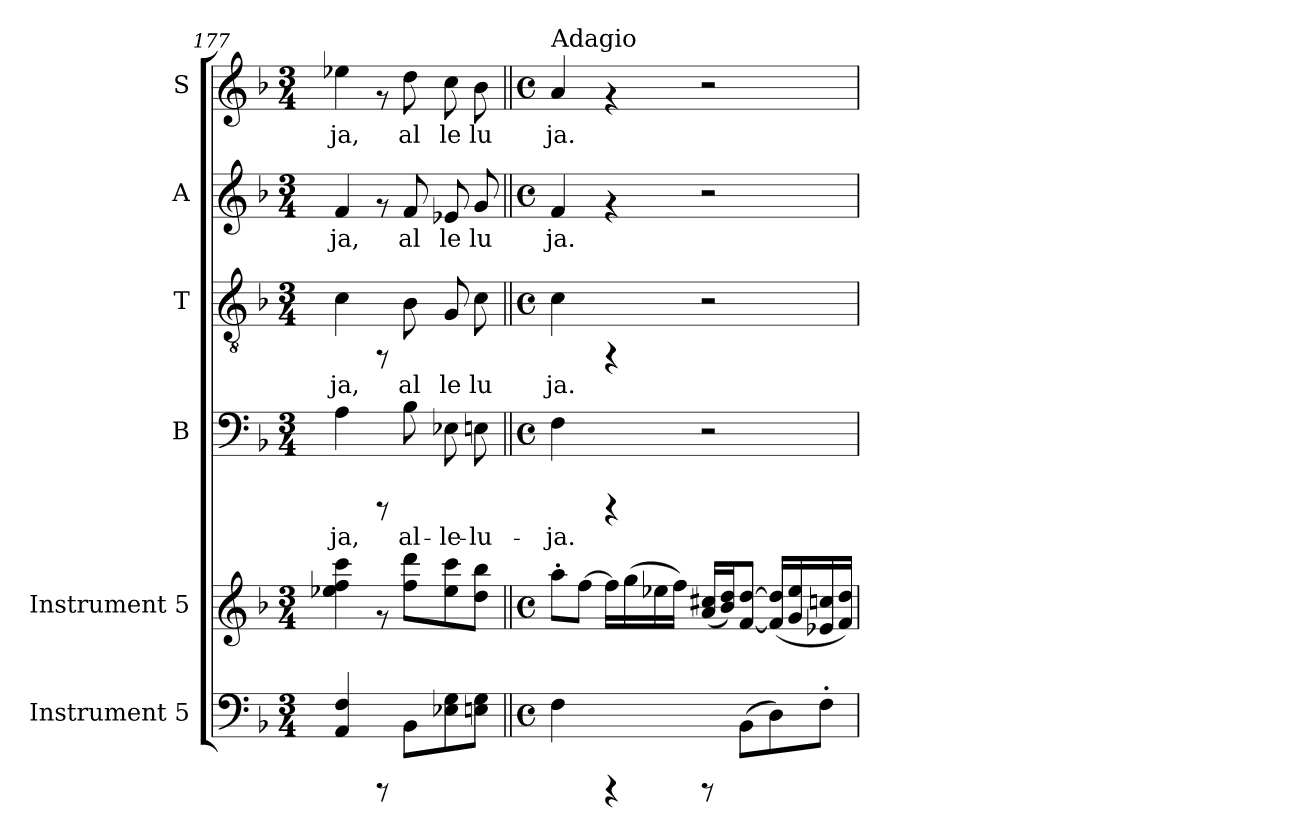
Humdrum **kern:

**kern	**kern	**kern	**text	**kern	**text	**kern	**text	**kern	**text
*part6	*part5	*part4	*part4	*part3	*part3	*part2	*part2	*part1	*part1
*staff6	*staff5	*staff4	*staff4	*staff3	*staff3	*staff2	*staff2	*staff1	*staff1
*I"Instrument 5	*I"Instrument 5	*I"B	*	*I"T	*	*I"A	*	*I"S	*
*	*	*I'B	*	*I'T	*	*I'A	*	*I'S	*
*clefF4	*clefG2	*clefF4	*	*clefGv2	*	*clefG2	*	*clefG2	*
*k[b-]	*k[b-]	*k[b-]	*	*k[b-]	*	*k[b-]	*	*k[b-]	*
*F:	*F:	*F:	*	*F:	*	*F:	*	*F:	*
*M3/4	*M3/4	*M3/4	*	*M3/4	*	*M3/4	*	*M3/4	*
=177	=177	=177	=177	=177	=177	=177	=177	=177	=177
!	!	!	!LO:LY:b:cj	!	!LO:LY:b:cj	!	!LO:LY:b:cj	!	!LO:LY:b:cj
4F/ 4AA/	4ff\ 4ee-X\ 4ccc\	4A\	-ja,	4c\	ja,	4f/	ja,	4ee-X\	ja,
8rCCC	8rf	8rCCC	.	8rFF	.	8rf	.	8rf	.
!	!	!	!LO:LY:b:cj	!	!LO:LY:b:cj	!	!LO:LY:b:cj	!	!LO:LY:b:cj
8BB-\L	8ff\ 8ddd\L	8B-\	al-	8B-\	al	8f/	al	8dd\	al
!	!	!	!LO:LY:b:cj	!	!LO:LY:b:cj	!	!LO:LY:b:cj	!	!LO:LY:b:cj
8E-X\ 8G\	8ccc\ 8ee-\	8E-X\	-le-	8G/	le	8e-X/	le	8cc\	le
!	!	!	!LO:LY:b:cj	!	!LO:LY:b:cj	!	!LO:LY:b:cj	!	!LO:LY:b:cj
8G\ 8En\J	8dd\ 8bb-\J	8En\	-lu-	8c\	lu	8g/	lu	8b-\	lu
=178||	=178||	=178||	=178||	=178||	=178||	=178||	=178||	=178||	=178||
*M4/4	*M4/4	*M4/4	*	*M4/4	*	*M4/4	*	*M4/4	*
*met(c)	*met(c)	*met(c)	*	*met(c)	*	*met(c)	*	*met(c)	*
!	!	!	!	!	!	!	!	!LO:TX:a:t=Adagio	!
!	!	!	!LO:LY:b:cj	!	!LO:LY:b:cj	!	!LO:LY:b:cj	!	!LO:LY:b:cj
4F\	8aa'>\L	4F\	-ja.	4c\	ja.	4f/	ja.	4a/	ja.
.	[>8ff\J	.	.	.	.	.	.	.	.
4rCCC	16ff\L]	4rCCC	.	4rFF	.	4rf	.	4rf	.
.	(>16gg\	.	.	.	.	.	.	.	.
.	16ee-X\	.	.	.	.	.	.	.	.
.	16ff\J)	.	.	.	.	.	.	.	.
8rCCC	(<16cc#X/ 16a/L	2r	.	2r	.	2r	.	2r	.
.	16dd/ 16b-/)	.	.	.	.	.	.	.	.
(>8BB-\L	[<8f/ [>8dd/J	.	.	.	.	.	.	.	.
8D\)	(<16dd/] 16f/]L	.	.	.	.	.	.	.	.
.	16ee-/ 16g/	.	.	.	.	.	.	.	.
8F'>\J	16ccn/ 16e-X/	.	.	.	.	.	.	.	.
.	16dd/ 16f/J)	.	.	.	.	.	.	.	.
=	=	=	=	=	=	=	=	=	=
*-	*-	*-	*-	*-	*-	*-	*-	*-	*-
